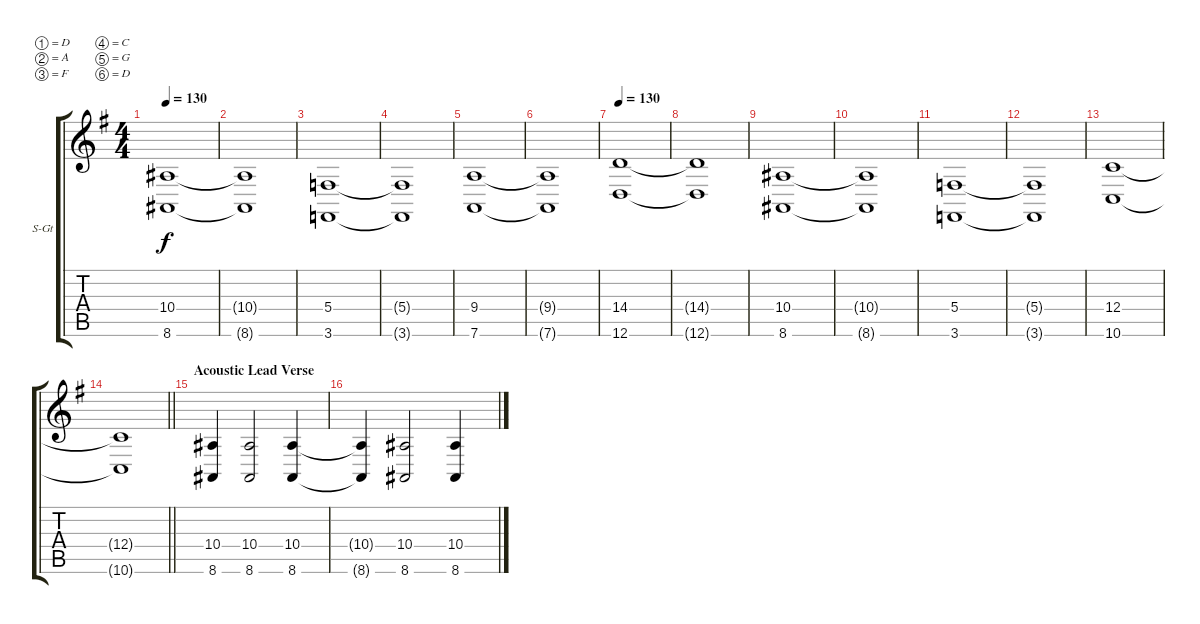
\bracketExtendMode groupsimilarinstruments
\firstSystemTrackNameOrientation horizontal
\otherSystemsTrackNameOrientation horizontal
\track ("Piano Left Hand" "S-Gt") {instrument acousticgrandpiano}
\staff {score tabs}
\tuning (D3 A2 F2 C2 G1 D1)
\displaytranspose 12
\ts (4 4)
\tempo 130
\clef g2
\ks eminor
(10.4 8.6).1{dy f} |
(10.4{t} 8.6{t}).1 |
(5.4 3.6).1 |
(5.4{t} 3.6{t}).1 |
(9.4 7.6).1 |
(9.4{t} 7.6{t}).1 |
\tempo 130
(14.4 12.6).1 |
(14.4{t} 12.6{t}).1 |
(10.4 8.6).1 |
(10.4{t} 8.6{t}).1 |
(5.4 3.6).1 |
(5.4{t} 3.6{t}).1 |
(12.4 10.6).1 |
\barLineRight lightlight
(12.4{t} 10.6{t}).1 |
\section ("" "Acoustic Lead Verse")
(10.4 8.6).4 (10.4 8.6).2 (10.4 8.6).4 |
(10.4{t} 8.6{t}).4 (10.4 8.6).2 (10.4 8.6).4
